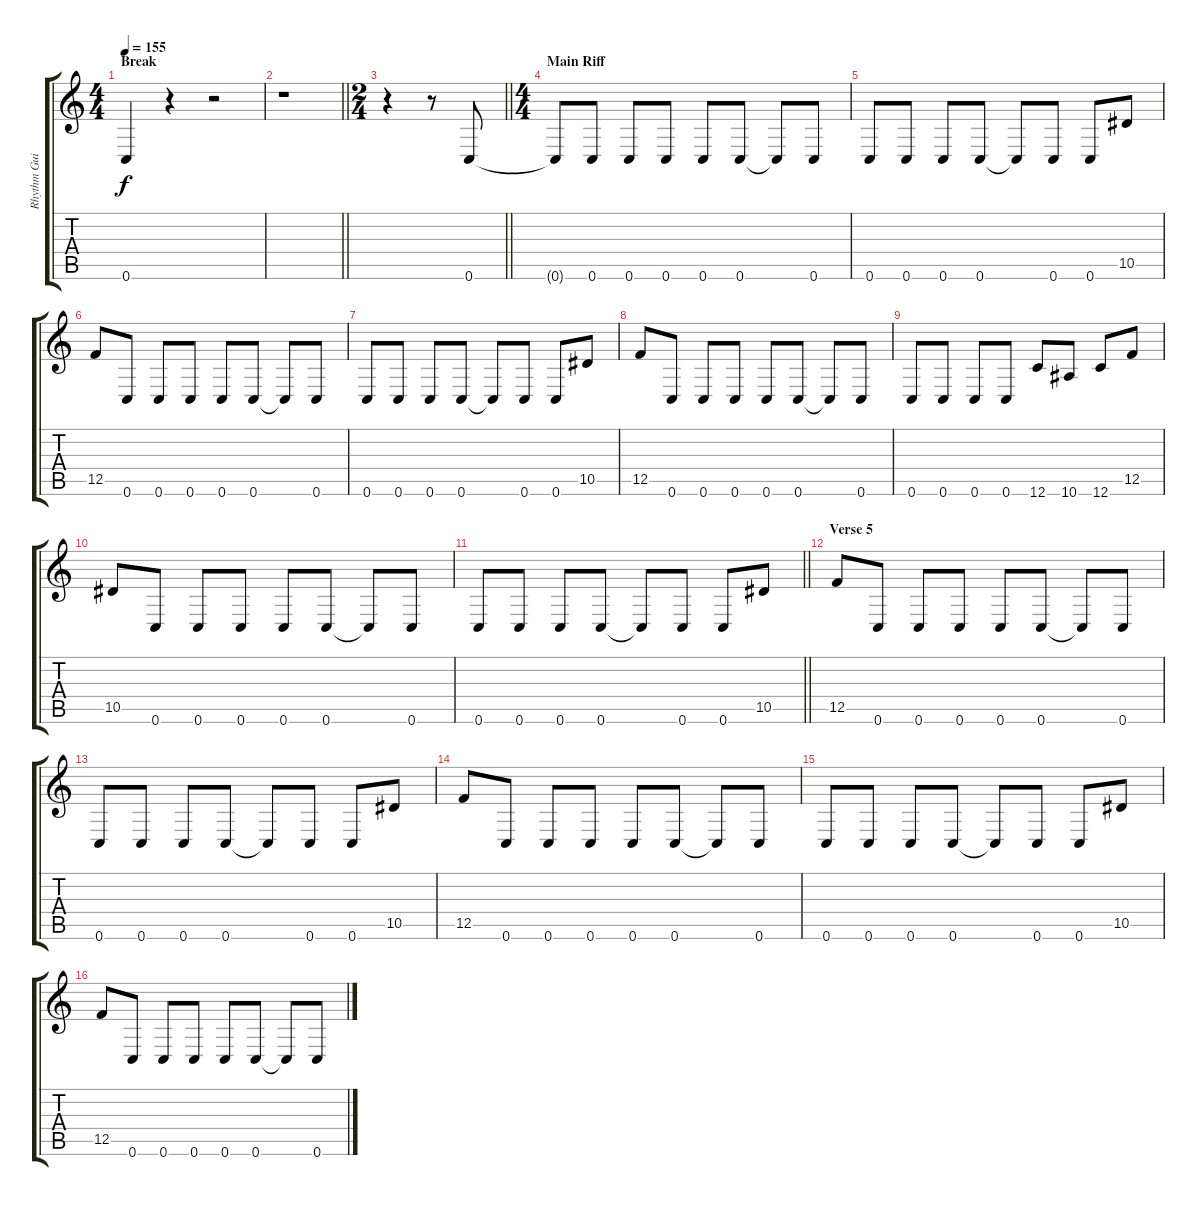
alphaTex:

\track ("Rhythm Guitar 2 [Josh Homme]" "Rhythm Gui") {instrument distortionguitar}
\staff {score tabs}
\tuning (C4 G3 Eb3 Bb2 F2 C2) {hide}
\ts (4 4)
\section ("" "Break")
\tempo 155
\clef g2
\ks c
0.6.4{dy f} r.4 r.2 |
\barLineRight lightlight
r.1 |
\ts (2 4)
\barLineRight lightlight
r.4 r.8 0.6.8 |
\ts (4 4)
\section ("" "Main Riff")
0.6{t}.8 0.6.8 0.6.8 0.6.8 0.6.8 0.6.8 0.6{t}.8 0.6.8 |
0.6.8 0.6.8 0.6.8 0.6.8 0.6{t}.8 0.6.8 0.6.8 10.5.8 |
12.5.8 0.6.8 0.6.8 0.6.8 0.6.8 0.6.8 0.6{t}.8 0.6.8 |
0.6.8 0.6.8 0.6.8 0.6.8 0.6{t}.8 0.6.8 0.6.8 10.5.8 |
12.5.8 0.6.8 0.6.8 0.6.8 0.6.8 0.6.8 0.6{t}.8 0.6.8 |
0.6.8 0.6.8 0.6.8 0.6.8 12.6.8 10.6.8 12.6.8 12.5.8 |
10.5.8 0.6.8 0.6.8 0.6.8 0.6.8 0.6.8 0.6{t}.8 0.6.8 |
\barLineRight lightlight
0.6.8 0.6.8 0.6.8 0.6.8 0.6{t}.8 0.6.8 0.6.8 10.5.8 |
\section ("" "Verse 5")
12.5.8 0.6.8 0.6.8 0.6.8 0.6.8 0.6.8 0.6{t}.8 0.6.8 |
0.6.8 0.6.8 0.6.8 0.6.8 0.6{t}.8 0.6.8 0.6.8 10.5.8 |
12.5.8 0.6.8 0.6.8 0.6.8 0.6.8 0.6.8 0.6{t}.8 0.6.8 |
0.6.8 0.6.8 0.6.8 0.6.8 0.6{t}.8 0.6.8 0.6.8 10.5.8 |
12.5.8 0.6.8 0.6.8 0.6.8 0.6.8 0.6.8 0.6{t}.8 0.6.8
